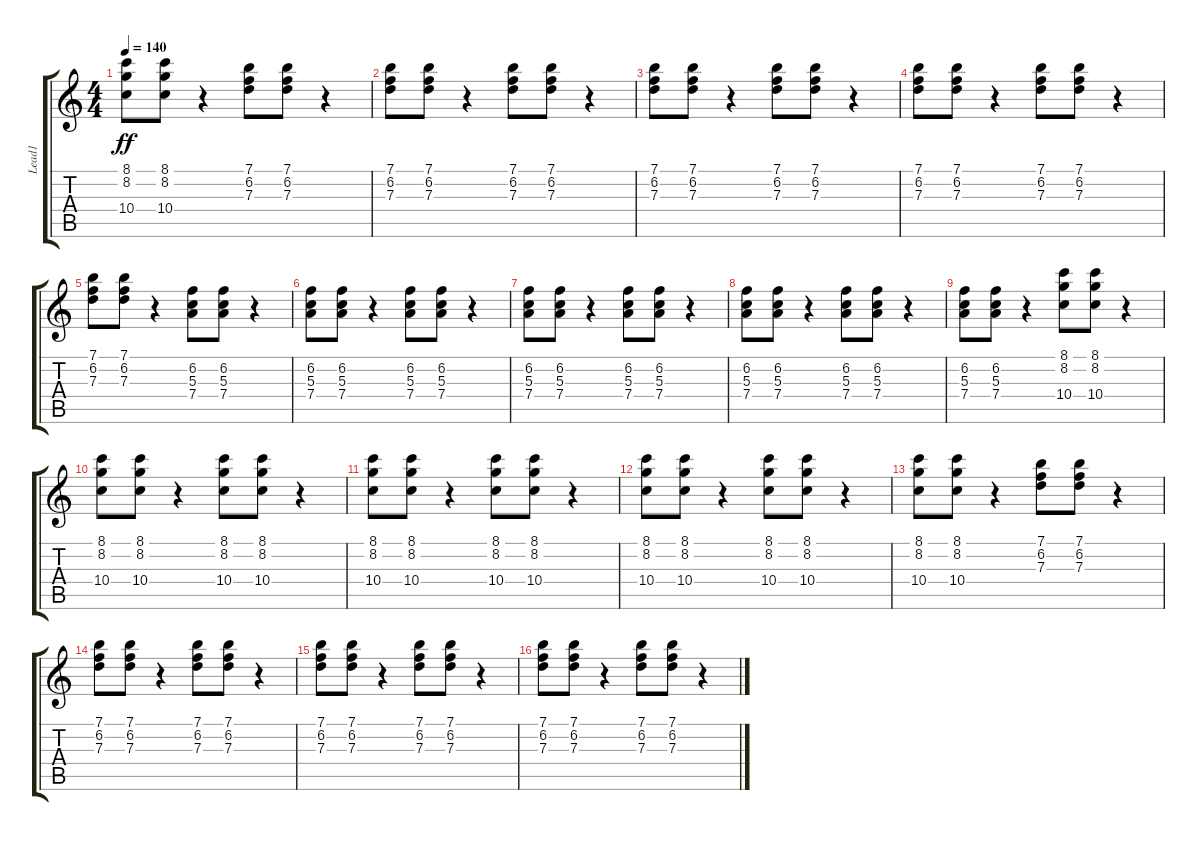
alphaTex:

\track ("Lead1" "Lead1") {instrument distortionguitar}
\staff {score tabs}
\tuning (E4 B3 G3 D3 A2 E2) {hide}
\ts (4 4)
\tempo 140
\clef g2
\ks c
(8.1 8.2 10.4).8{dy ff} (8.1 8.2 10.4).8 r.4 (7.1 6.2 7.3).8 (7.1 6.2 7.3).8 r.4 |
(7.1 6.2 7.3).8 (7.1 6.2 7.3).8 r.4 (7.1 6.2 7.3).8 (7.1 6.2 7.3).8 r.4 |
(7.1 6.2 7.3).8 (7.1 6.2 7.3).8 r.4 (7.1 6.2 7.3).8 (7.1 6.2 7.3).8 r.4 |
(7.1 6.2 7.3).8 (7.1 6.2 7.3).8 r.4 (7.1 6.2 7.3).8 (7.1 6.2 7.3).8 r.4 |
(7.1 6.2 7.3).8 (7.1 6.2 7.3).8 r.4 (6.2 5.3 7.4).8 (6.2 5.3 7.4).8 r.4 |
(6.2 5.3 7.4).8 (6.2 5.3 7.4).8 r.4 (6.2 5.3 7.4).8 (6.2 5.3 7.4).8 r.4 |
(6.2 5.3 7.4).8 (6.2 5.3 7.4).8 r.4 (6.2 5.3 7.4).8 (6.2 5.3 7.4).8 r.4 |
(6.2 5.3 7.4).8 (6.2 5.3 7.4).8 r.4 (6.2 5.3 7.4).8 (6.2 5.3 7.4).8 r.4 |
(6.2 5.3 7.4).8 (6.2 5.3 7.4).8 r.4 (8.1 8.2 10.4).8 (8.1 8.2 10.4).8 r.4 |
(8.1 8.2 10.4).8 (8.1 8.2 10.4).8 r.4 (8.1 8.2 10.4).8 (8.1 8.2 10.4).8 r.4 |
(8.1 8.2 10.4).8 (8.1 8.2 10.4).8 r.4 (8.1 8.2 10.4).8 (8.1 8.2 10.4).8 r.4 |
(8.1 8.2 10.4).8 (8.1 8.2 10.4).8 r.4 (8.1 8.2 10.4).8 (8.1 8.2 10.4).8 r.4 |
(8.1 8.2 10.4).8 (8.1 8.2 10.4).8 r.4 (7.1 6.2 7.3).8 (7.1 6.2 7.3).8 r.4 |
(7.1 6.2 7.3).8 (7.1 6.2 7.3).8 r.4 (7.1 6.2 7.3).8 (7.1 6.2 7.3).8 r.4 |
(7.1 6.2 7.3).8 (7.1 6.2 7.3).8 r.4 (7.1 6.2 7.3).8 (7.1 6.2 7.3).8 r.4 |
(7.1 6.2 7.3).8 (7.1 6.2 7.3).8 r.4 (7.1 6.2 7.3).8 (7.1 6.2 7.3).8 r.4
